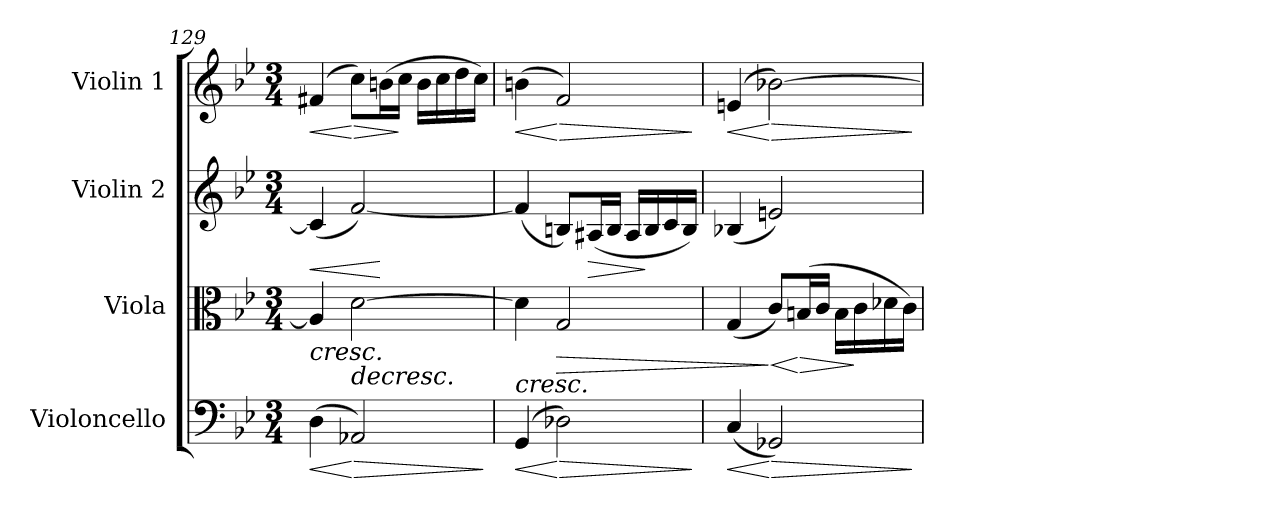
**kern	**dynam	**kern	**dynam	**kern	**dynam	**kern	**dynam
*part4	*part4	*part3	*part3	*part2	*part2	*part1	*part1
*staff4	*staff4	*staff3	*staff3	*staff2	*staff2	*staff1	*staff1
*I"Violoncello	*	*I"Viola	*	*I"Violin 2	*	*I"Violin 1	*
*I'Vc	*	*I'Vla	*	*I'Vln	*	*I'Vln	*
!!LO:LB:g=z
*clefF4	*	*clefC3	*	*clefG2	*	*clefG2	*
*k[b-e-]	*	*k[b-e-]	*	*k[b-e-]	*	*k[b-e-]	*
*M3/4	*	*M3/4	*	*M3/4	*	*M3/4	*
=129	=129	=129	=129	=129	=129	=129	=129
!	!LO:HP:b	!	!LO:HP:b	!	!LO:HP:b	!	!LO:HP:b
*	*	*	*	*^	*	*	*
(4D\	<	4A/]	<	(<4c/]	4.ryy	<	(4f#X/	<
!	!LO:HP:n=1:b	!	!LO:HP:b	!	!	!	!	!LO:HP:n=1:b
2AA-X/)	[ >	[2d\	>	[2f/)	.	.	8cc\L)	[ >
.	.	.	.	.	4.ryy	[	(16bn\L	.
.	.	.	.	.	.	.	16cc\JJ	]
.	.	.	.	.	.	.	16b\LL	.
.	.	.	.	.	.	.	16cc\	.
.	.	.	.	.	.	.	16dd\	.
.	.	.	.	.	.	.	16cc\JJ)	.
*	*	*	*	*v	*v	*	*	*
.	]	.	[	.	.	.	.
=130	=130	=130	=130	=130	=130	=130	=130
!	!LO:HP:b	!	!LO:HP:b	!	!	!	!LO:HP:b
(4GG/	<	4d\]	<	(4f/]	.	(4bn\	<
!	!LO:HP:n=1:b	!	!LO:HP:n=1:b	!	!	!	!LO:HP:n=1:b
2D-X\)	[ >	2G/	] >	8Bn/L)	.	2f/)	[ >
!	!	!	!	!	!LO:HP:b	!	!
.	.	.	.	(16A#X/L	>	.	.
.	.	.	.	16B/JJ	.	.	.
.	.	.	.	16A#/LL	.	.	.
.	.	.	.	16B/	]	.	.
.	.	.	.	16c/	.	.	.
.	.	.	.	16B/JJ)	.	.	.
.	]	.	[	.	.	.	]
=131	=131	=131	=131	=131	=131	=131	=131
!	!LO:HP:b	!	!	!	!	!	!LO:HP:b
(4C/	<	(4G/	.	(<4B-X/	.	(4en/	<
!	!LO:HP:n=1:b	!	!LO:HP:n=1:b	!	!	!	!LO:HP:n=1:b
2GG-X/)	[ >	8c/L)	] <	2en/)	.	[2b-X\)	[ >
!	!	!	!LO:HP:n=1:b	!	!	!	!
.	.	(16Bn/L	[ >	.	.	.	.
.	.	16c/JJ	.	.	.	.	.
.	.	16B\LL	.	.	.	.	.
.	.	16c\	]	.	.	.	.
.	.	16d-X\	.	.	.	.	.
.	.	16c\JJ)	.	.	.	.	.
.	]	.	.	.	.	.	]
=	=	=	=	=	=	=	=
*-	*-	*-	*-	*-	*-	*-	*-
